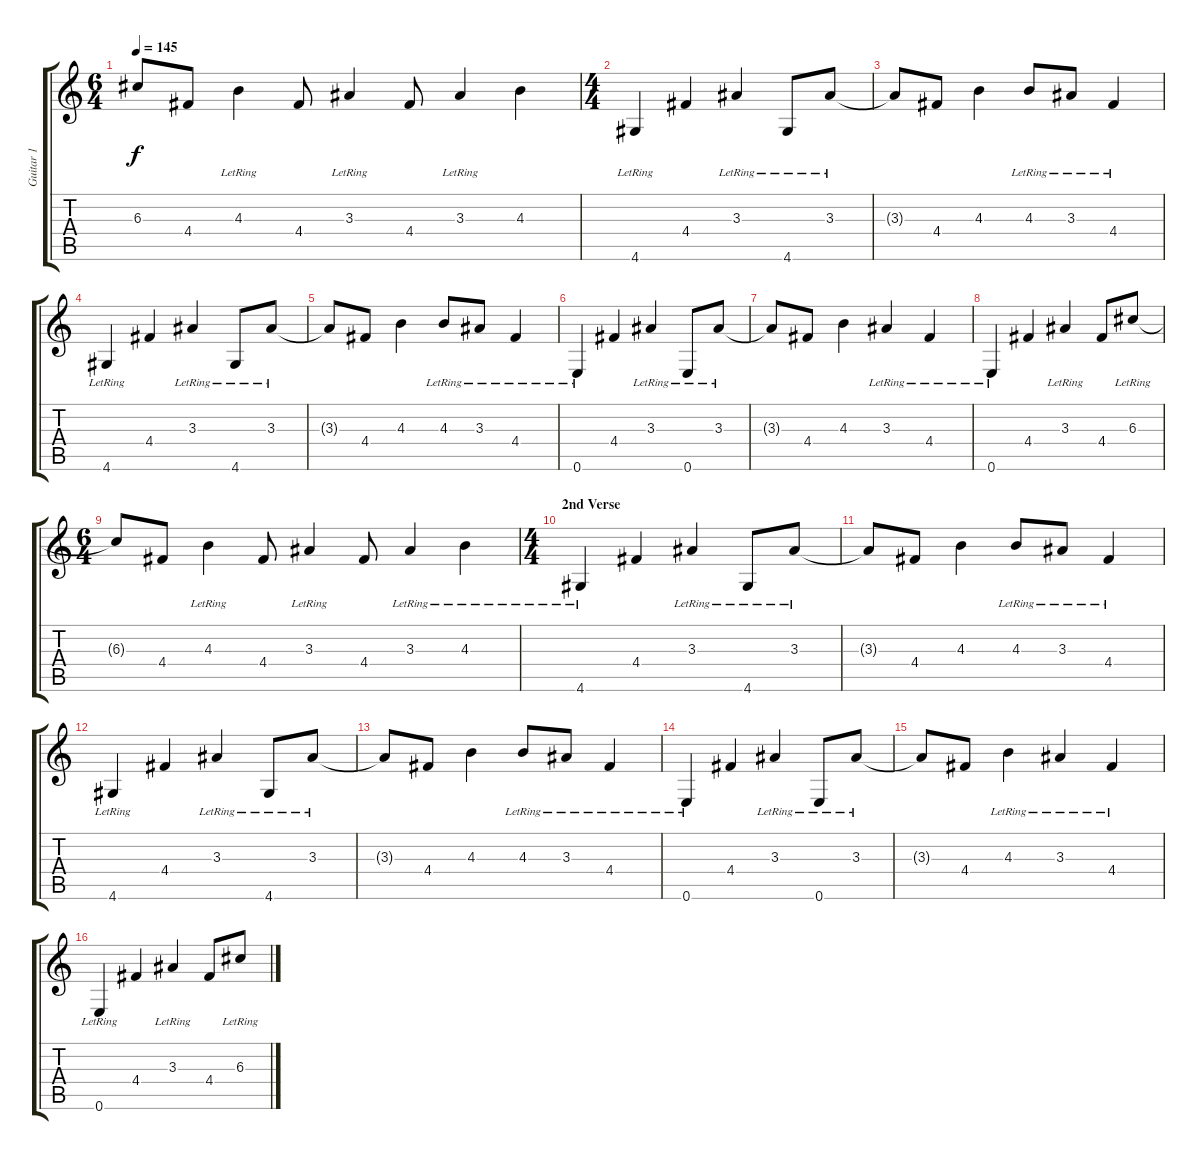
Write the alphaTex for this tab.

\track ("Guitar 1" "Guitar 1") {instrument electricguitarjazz}
\staff {score tabs}
\tuning (E4 B3 G3 D3 A2 E2) {hide}
\ts (6 4)
\tempo 145
\clef g2
\ks c
6.3{t}.8{dy f} 4.4.8 4.3{lr}.4 4.4.8 3.3{lr}.4 4.4.8 3.3{lr}.4 4.3.4 |
\ts (4 4)
4.6{lr}.4 4.4.4 3.3{lr}.4 4.6{lr}.8 3.3{lr}.8 |
3.3{t}.8 4.4.8 4.3.4 4.3{lr}.8 3.3{lr}.8 4.4{lr}.4 |
4.6{lr}.4 4.4.4 3.3{lr}.4 4.6{lr}.8 3.3{lr}.8 |
3.3{t}.8 4.4.8 4.3.4 4.3{lr}.8 3.3{lr}.8 4.4{lr}.4 |
0.6{lr}.4 4.4.4 3.3{lr}.4 0.6{lr}.8 3.3{lr}.8 |
3.3{t}.8 4.4.8 4.3.4 3.3{lr}.4 4.4{lr}.4 |
0.6{lr}.4 4.4.4 3.3{lr}.4 4.4.8 6.3{lr}.8 |
\ts (6 4)
6.3{t}.8 4.4.8 4.3{lr}.4 4.4.8 3.3{lr}.4 4.4.8 3.3{lr}.4 4.3{lr}.4 |
\ts (4 4)
\section ("" "2nd Verse")
4.6{lr}.4 4.4.4 3.3{lr}.4 4.6{lr}.8 3.3{lr}.8 |
3.3{t}.8 4.4.8 4.3.4 4.3{lr}.8 3.3{lr}.8 4.4{lr}.4 |
4.6{lr}.4 4.4.4 3.3{lr}.4 4.6{lr}.8 3.3{lr}.8 |
3.3{t}.8 4.4.8 4.3.4 4.3{lr}.8 3.3{lr}.8 4.4{lr}.4 |
0.6{lr}.4 4.4.4 3.3{lr}.4 0.6{lr}.8 3.3{lr}.8 |
3.3{t}.8 4.4.8 4.3{lr}.4 3.3{lr}.4 4.4{lr}.4 |
0.6{lr}.4 4.4.4 3.3{lr}.4 4.4.8 6.3{lr}.8
